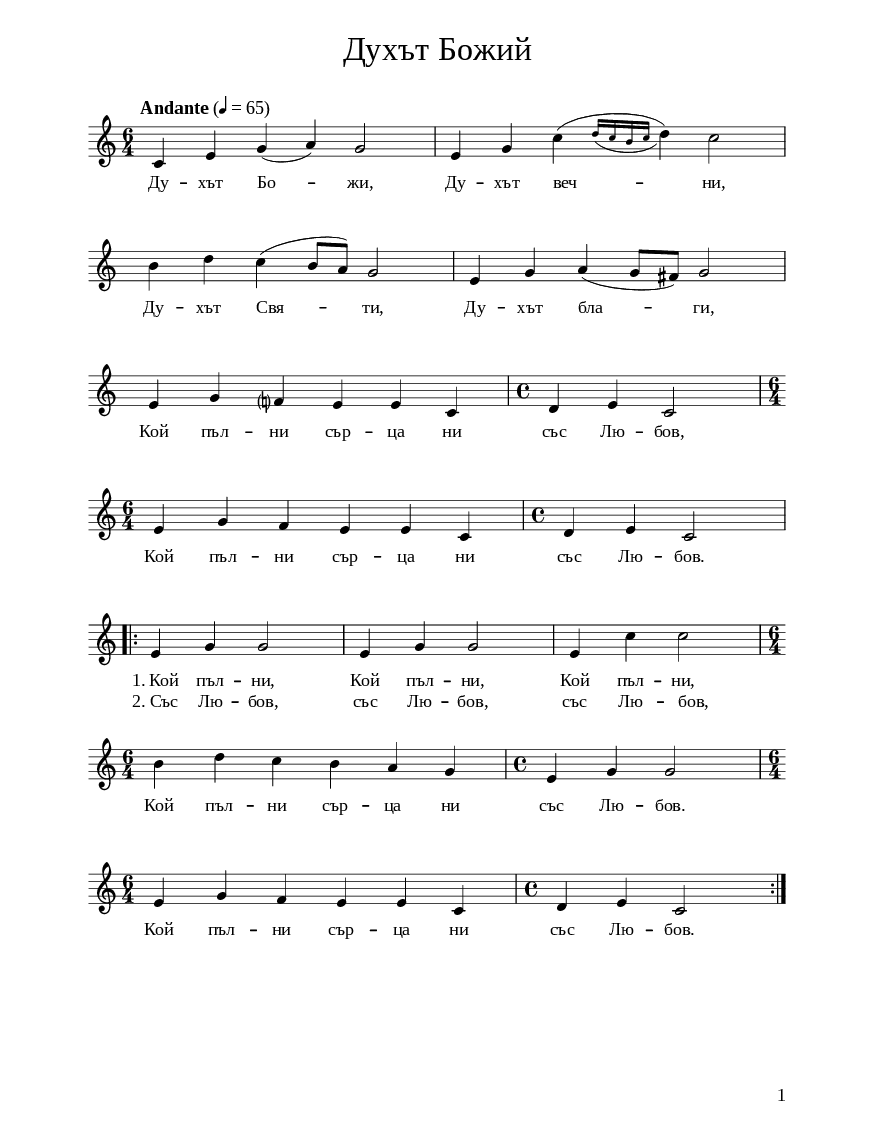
\version "2.24.3"

% include paper part and global functions
\include "include/globals.ily"

\bookpart {
  \label #'ref079
  \tocItem \markup "Духът Божий"
  \include "include/bookpart-paper.ily"
  \score {
    \include "include/score-layout.ily"

    \new Voice \relative c' {
      \clef treble
      \key c \major
      \time 6/4
      \tempoFunc "Andante" 4 "65"

      c4 e g (a ) g2 | e4 g c4 ( \acciaccatura {d16c b c}) d4 c2 \break

      b4 d c (b8 a ) g2 | e 4 g a ( g8 fis ) g2 \break

      e4 g f? e e c | \time 4/4 d e c2 \break

      \time 6/4  e4 g f e e c | \time 4/4 d e c2 \break

      \bar ".|:-|"
      e4 g g2 | e4 g g2 | e4 c' c2 | \break

      \time 6/4  b4 d c b a g | \time 4/4 e g g2 | \break

      \time 6/4 e4 g f e e c | \time 4/4 d e c2 \break

      \bar ":|."


    }

    \addlyrics {
      Ду -- хът Бо -- жи, Ду -- хът веч -- ни,

      Ду -- хът Свя -- ти, Ду -- хът бла -- ги,

      Кой пъл -- ни сър -- ца ни със Лю -- бов,

      Кой пъл -- ни сър -- ца ни със Лю -- бов.

      "1. Кой" пъл -- ни, Кой пъл -- ни, Кой пъл -- ни,

      Кой пъл -- ни сър -- ца ни със Лю -- бов.

      Кой пъл -- ни сър -- ца ни със Лю -- бов.
    }

    \addlyrics {
      " " " " " " " " " " " " " " " "

      " " " " " " " " " " " " " " " "

      " " " " " " " " " " " " " " " " " "

      " " " " " " " " " " " " " " " " " "

      "2. Със" Лю -- бов, със Лю -- бов, със Лю -- бов,

      " " " " " " " " " " " " " " " " " "

      " " " " " " " " " " " " " " " " " "
    }

    \header {
      title = \titleFunc "Духът Божий" "Duhăt Božij"
    }

    \midi{}

  } % score

} % bookpart
